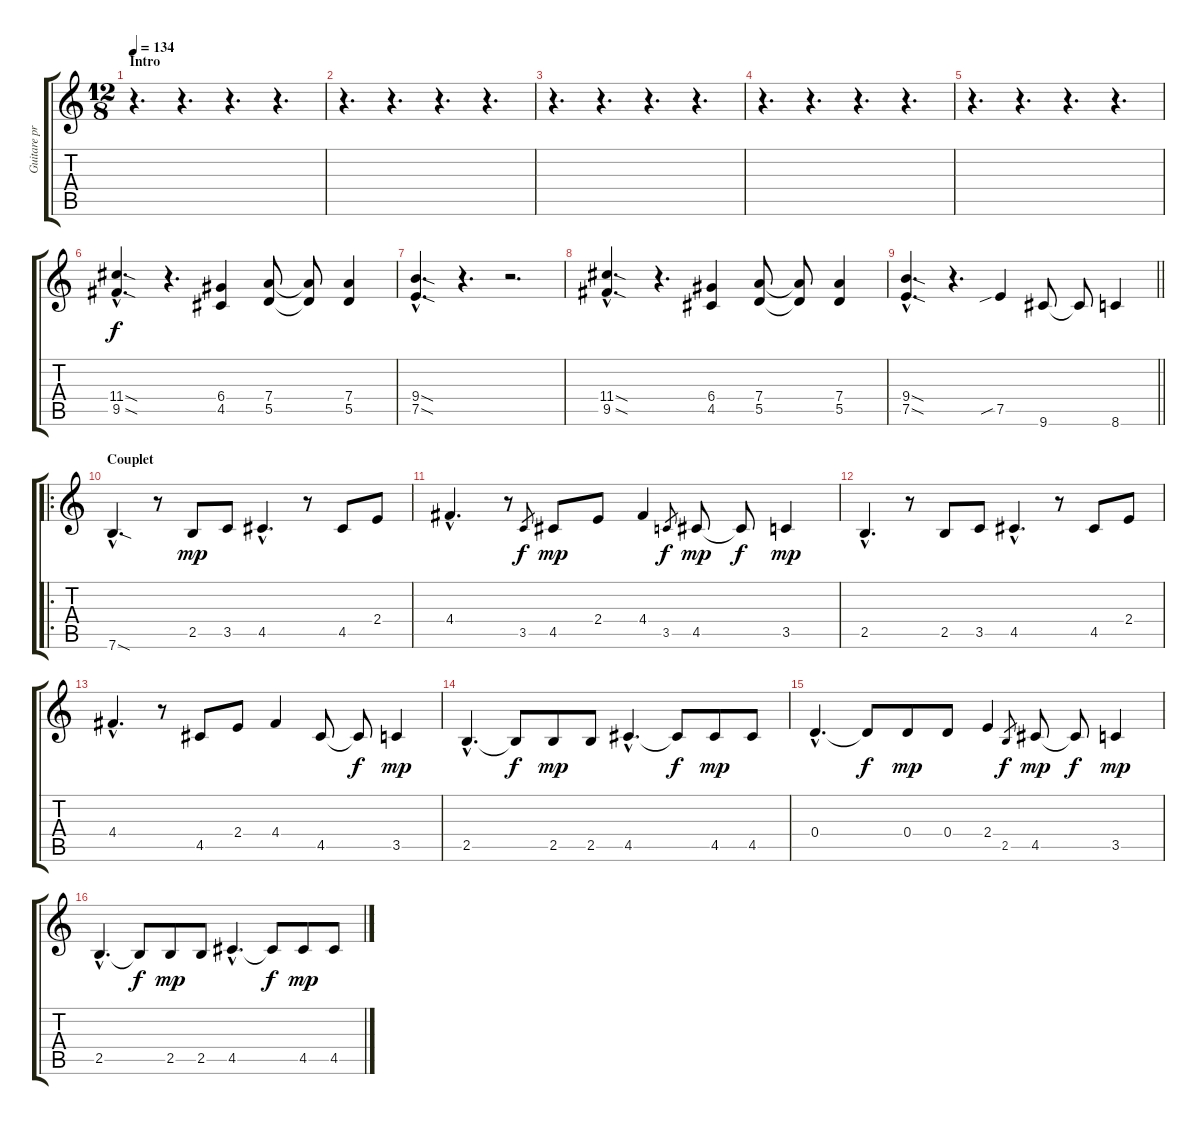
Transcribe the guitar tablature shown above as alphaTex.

\track ("Guitare principale" "Guitare pr") {instrument overdrivenguitar}
\staff {score tabs}
\tuning (E4 B3 G3 D3 A2 E2) {hide}
\ts (12 8)
\section ("" "Intro")
\tempo 134
\clef g2
\ks c
r.4{d dy f instrument overdrivenguitar} r.4{d} r.4{d} r.4{d} |
r.4{d} r.4{d} r.4{d} r.4{d} |
r.4{d} r.4{d} r.4{d} r.4{d} |
r.4{d} r.4{d} r.4{d} r.4{d} |
r.4{d} r.4{d} r.4{d} r.4{d} |
(11.4{sod hac} 9.5{sod hac}).4{d volume 15} r.4{d} (6.4 4.5).4 (7.4 5.5).8 (7.4{t} 5.5{t}).8 (7.4 5.5).4 |
(9.4{sod hac} 7.5{sod hac}).4{d} r.4{d} r.2{d} |
(11.4{sod hac} 9.5{sod hac}).4{d} r.4{d} (6.4 4.5).4 (7.4 5.5).8 (7.4{t} 5.5{t}).8 (7.4 5.5).4 |
\barLineRight lightlight
(9.4{sod hac} 7.5{sod hac}).4{d} r.4{d} 7.5{sib}.4 9.6.8 9.6{t}.8 8.6.4 |
\ro
\section ("" "Couplet")
7.6{sod hac}.4{d} r.8{instrument electricguitarmuted} 2.5.8{dy mp} 3.5.8 4.5{hac}.4{d} r.8 4.5.8 2.4.8 |
4.4{hac}.4{d} r.8 3.5.8{gr dy f} 4.5.8{dy mp} 2.4.8 4.4.4 3.5.8{gr dy f} 4.5.8{dy mp} 4.5{t}.8{dy f} 3.5.4{dy mp} |
2.5{hac}.4{d} r.8 2.5.8 3.5.8 4.5{hac}.4{d} r.8 4.5.8 2.4.8 |
4.4{hac}.4{d} r.8 4.5.8 2.4.8 4.4.4 4.5.8 4.5{t}.8{dy f} 3.5.4{dy mp} |
2.5{hac}.4{d} 2.5{t}.8{dy f} 2.5.8{dy mp} 2.5.8 4.5{hac}.4{d} 4.5{t}.8{dy f} 4.5.8{dy mp} 4.5.8 |
0.4{hac}.4{d} 0.4{t}.8{dy f} 0.4.8{dy mp} 0.4.8 2.4.4 2.5.8{gr dy f} 4.5.8{dy mp} 4.5{t}.8{dy f} 3.5.4{dy mp} |
2.5{hac}.4{d} 2.5{t}.8{dy f} 2.5.8{dy mp} 2.5.8 4.5{hac}.4{d} 4.5{t}.8{dy f} 4.5.8{dy mp} 4.5.8
